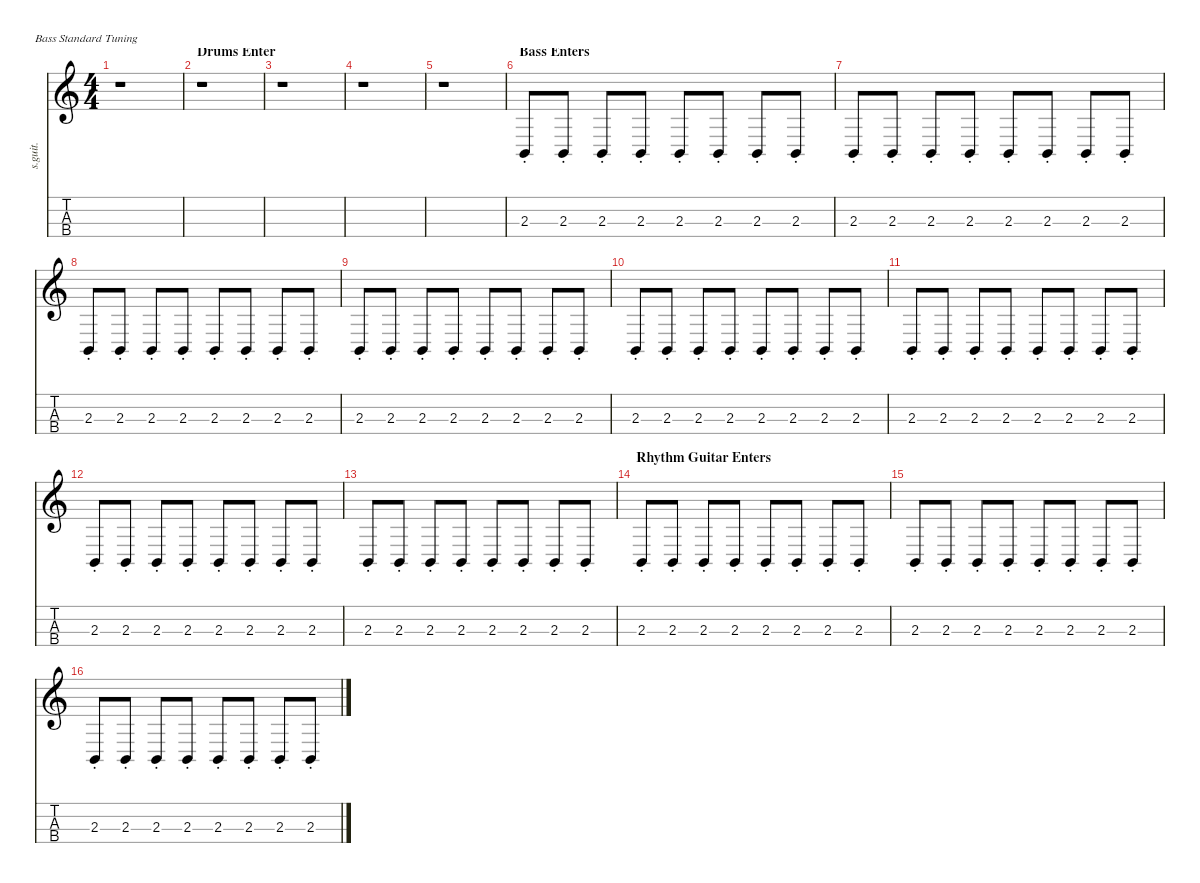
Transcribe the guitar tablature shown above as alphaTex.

\defaultSystemsLayout 4
\hideDynamics
\bracketExtendMode nobrackets
\track ("Cliff Williams" "s.guit.") {instrument electricbasspick}
\staff {score tabs}
\tuning (G2 D2 A1 E1)
\ts (4 4)
\tempo (134 hide)
\clef g2
\ks c
r.1{dy f} |
\section ("" "Drums Enter")
r.1 |
r.1 |
r.1 |
r.1 |
\section ("" "Bass Enters")
2.3{st}.8{lyrics (0 "") lyrics (1 "") lyrics (2 "") lyrics (3 "") lyrics (4 "")} 2.3{st}.8{lyrics (0 "") lyrics (1 "") lyrics (2 "") lyrics (3 "") lyrics (4 "")} 2.3{st}.8{lyrics (0 "") lyrics (1 "") lyrics (2 "") lyrics (3 "") lyrics (4 "")} 2.3{st}.8{lyrics (0 "") lyrics (1 "") lyrics (2 "") lyrics (3 "") lyrics (4 "")} 2.3{st}.8{lyrics (0 "") lyrics (1 "") lyrics (2 "") lyrics (3 "") lyrics (4 "")} 2.3{st}.8{lyrics (0 "") lyrics (1 "") lyrics (2 "") lyrics (3 "") lyrics (4 "")} 2.3{st}.8{lyrics (0 "") lyrics (1 "") lyrics (2 "") lyrics (3 "") lyrics (4 "")} 2.3{st}.8{lyrics (0 "") lyrics (1 "") lyrics (2 "") lyrics (3 "") lyrics (4 "")} |
2.3{st}.8{lyrics (0 "") lyrics (1 "") lyrics (2 "") lyrics (3 "") lyrics (4 "")} 2.3{st}.8{lyrics (0 "") lyrics (1 "") lyrics (2 "") lyrics (3 "") lyrics (4 "")} 2.3{st}.8{lyrics (0 "") lyrics (1 "") lyrics (2 "") lyrics (3 "") lyrics (4 "")} 2.3{st}.8{lyrics (0 "") lyrics (1 "") lyrics (2 "") lyrics (3 "") lyrics (4 "")} 2.3{st}.8{lyrics (0 "") lyrics (1 "") lyrics (2 "") lyrics (3 "") lyrics (4 "")} 2.3{st}.8{lyrics (0 "") lyrics (1 "") lyrics (2 "") lyrics (3 "") lyrics (4 "")} 2.3{st}.8{lyrics (0 "") lyrics (1 "") lyrics (2 "") lyrics (3 "") lyrics (4 "")} 2.3{st}.8{lyrics (0 "") lyrics (1 "") lyrics (2 "") lyrics (3 "") lyrics (4 "")} |
2.3{st}.8{lyrics (0 "") lyrics (1 "") lyrics (2 "") lyrics (3 "") lyrics (4 "")} 2.3{st}.8{lyrics (0 "") lyrics (1 "") lyrics (2 "") lyrics (3 "") lyrics (4 "")} 2.3{st}.8{lyrics (0 "") lyrics (1 "") lyrics (2 "") lyrics (3 "") lyrics (4 "")} 2.3{st}.8{lyrics (0 "") lyrics (1 "") lyrics (2 "") lyrics (3 "") lyrics (4 "")} 2.3{st}.8{lyrics (0 "") lyrics (1 "") lyrics (2 "") lyrics (3 "") lyrics (4 "")} 2.3{st}.8{lyrics (0 "") lyrics (1 "") lyrics (2 "") lyrics (3 "") lyrics (4 "")} 2.3{st}.8{lyrics (0 "") lyrics (1 "") lyrics (2 "") lyrics (3 "") lyrics (4 "")} 2.3{st}.8{lyrics (0 "") lyrics (1 "") lyrics (2 "") lyrics (3 "") lyrics (4 "")} |
2.3{st}.8{lyrics (0 "") lyrics (1 "") lyrics (2 "") lyrics (3 "") lyrics (4 "")} 2.3{st}.8{lyrics (0 "") lyrics (1 "") lyrics (2 "") lyrics (3 "") lyrics (4 "")} 2.3{st}.8{lyrics (0 "") lyrics (1 "") lyrics (2 "") lyrics (3 "") lyrics (4 "")} 2.3{st}.8{lyrics (0 "") lyrics (1 "") lyrics (2 "") lyrics (3 "") lyrics (4 "")} 2.3{st}.8{lyrics (0 "") lyrics (1 "") lyrics (2 "") lyrics (3 "") lyrics (4 "")} 2.3{st}.8{lyrics (0 "") lyrics (1 "") lyrics (2 "") lyrics (3 "") lyrics (4 "")} 2.3{st}.8{lyrics (0 "") lyrics (1 "") lyrics (2 "") lyrics (3 "") lyrics (4 "")} 2.3{st}.8{lyrics (0 "") lyrics (1 "") lyrics (2 "") lyrics (3 "") lyrics (4 "")} |
2.3{st}.8{lyrics (0 "") lyrics (1 "") lyrics (2 "") lyrics (3 "") lyrics (4 "")} 2.3{st}.8{lyrics (0 "") lyrics (1 "") lyrics (2 "") lyrics (3 "") lyrics (4 "")} 2.3{st}.8{lyrics (0 "") lyrics (1 "") lyrics (2 "") lyrics (3 "") lyrics (4 "")} 2.3{st}.8{lyrics (0 "") lyrics (1 "") lyrics (2 "") lyrics (3 "") lyrics (4 "")} 2.3{st}.8{lyrics (0 "") lyrics (1 "") lyrics (2 "") lyrics (3 "") lyrics (4 "")} 2.3{st}.8{lyrics (0 "") lyrics (1 "") lyrics (2 "") lyrics (3 "") lyrics (4 "")} 2.3{st}.8{lyrics (0 "") lyrics (1 "") lyrics (2 "") lyrics (3 "") lyrics (4 "")} 2.3{st}.8{lyrics (0 "") lyrics (1 "") lyrics (2 "") lyrics (3 "") lyrics (4 "")} |
2.3{st}.8{lyrics (0 "") lyrics (1 "") lyrics (2 "") lyrics (3 "") lyrics (4 "")} 2.3{st}.8{lyrics (0 "") lyrics (1 "") lyrics (2 "") lyrics (3 "") lyrics (4 "")} 2.3{st}.8{lyrics (0 "") lyrics (1 "") lyrics (2 "") lyrics (3 "") lyrics (4 "")} 2.3{st}.8{lyrics (0 "") lyrics (1 "") lyrics (2 "") lyrics (3 "") lyrics (4 "")} 2.3{st}.8{lyrics (0 "") lyrics (1 "") lyrics (2 "") lyrics (3 "") lyrics (4 "")} 2.3{st}.8{lyrics (0 "") lyrics (1 "") lyrics (2 "") lyrics (3 "") lyrics (4 "")} 2.3{st}.8{lyrics (0 "") lyrics (1 "") lyrics (2 "") lyrics (3 "") lyrics (4 "")} 2.3{st}.8{lyrics (0 "") lyrics (1 "") lyrics (2 "") lyrics (3 "") lyrics (4 "")} |
2.3{st}.8{lyrics (0 "") lyrics (1 "") lyrics (2 "") lyrics (3 "") lyrics (4 "")} 2.3{st}.8{lyrics (0 "") lyrics (1 "") lyrics (2 "") lyrics (3 "") lyrics (4 "")} 2.3{st}.8{lyrics (0 "") lyrics (1 "") lyrics (2 "") lyrics (3 "") lyrics (4 "")} 2.3{st}.8{lyrics (0 "") lyrics (1 "") lyrics (2 "") lyrics (3 "") lyrics (4 "")} 2.3{st}.8{lyrics (0 "") lyrics (1 "") lyrics (2 "") lyrics (3 "") lyrics (4 "")} 2.3{st}.8{lyrics (0 "") lyrics (1 "") lyrics (2 "") lyrics (3 "") lyrics (4 "")} 2.3{st}.8{lyrics (0 "") lyrics (1 "") lyrics (2 "") lyrics (3 "") lyrics (4 "")} 2.3{st}.8{lyrics (0 "") lyrics (1 "") lyrics (2 "") lyrics (3 "") lyrics (4 "")} |
2.3{st}.8{lyrics (0 "") lyrics (1 "") lyrics (2 "") lyrics (3 "") lyrics (4 "")} 2.3{st}.8{lyrics (0 "") lyrics (1 "") lyrics (2 "") lyrics (3 "") lyrics (4 "")} 2.3{st}.8{lyrics (0 "") lyrics (1 "") lyrics (2 "") lyrics (3 "") lyrics (4 "")} 2.3{st}.8{lyrics (0 "") lyrics (1 "") lyrics (2 "") lyrics (3 "") lyrics (4 "")} 2.3{st}.8{lyrics (0 "") lyrics (1 "") lyrics (2 "") lyrics (3 "") lyrics (4 "")} 2.3{st}.8{lyrics (0 "") lyrics (1 "") lyrics (2 "") lyrics (3 "") lyrics (4 "")} 2.3{st}.8{lyrics (0 "") lyrics (1 "") lyrics (2 "") lyrics (3 "") lyrics (4 "")} 2.3{st}.8{lyrics (0 "") lyrics (1 "") lyrics (2 "") lyrics (3 "") lyrics (4 "")} |
\section ("" "Rhythm Guitar Enters")
2.3{st}.8{lyrics (0 "") lyrics (1 "") lyrics (2 "") lyrics (3 "") lyrics (4 "")} 2.3{st}.8{lyrics (0 "") lyrics (1 "") lyrics (2 "") lyrics (3 "") lyrics (4 "")} 2.3{st}.8{lyrics (0 "") lyrics (1 "") lyrics (2 "") lyrics (3 "") lyrics (4 "")} 2.3{st}.8{lyrics (0 "") lyrics (1 "") lyrics (2 "") lyrics (3 "") lyrics (4 "")} 2.3{st}.8{lyrics (0 "") lyrics (1 "") lyrics (2 "") lyrics (3 "") lyrics (4 "")} 2.3{st}.8{lyrics (0 "") lyrics (1 "") lyrics (2 "") lyrics (3 "") lyrics (4 "")} 2.3{st}.8{lyrics (0 "") lyrics (1 "") lyrics (2 "") lyrics (3 "") lyrics (4 "")} 2.3{st}.8{lyrics (0 "") lyrics (1 "") lyrics (2 "") lyrics (3 "") lyrics (4 "")} |
2.3{st}.8{lyrics (0 "") lyrics (1 "") lyrics (2 "") lyrics (3 "") lyrics (4 "")} 2.3{st}.8{lyrics (0 "") lyrics (1 "") lyrics (2 "") lyrics (3 "") lyrics (4 "")} 2.3{st}.8{lyrics (0 "") lyrics (1 "") lyrics (2 "") lyrics (3 "") lyrics (4 "")} 2.3{st}.8{lyrics (0 "") lyrics (1 "") lyrics (2 "") lyrics (3 "") lyrics (4 "")} 2.3{st}.8{lyrics (0 "") lyrics (1 "") lyrics (2 "") lyrics (3 "") lyrics (4 "")} 2.3{st}.8{lyrics (0 "") lyrics (1 "") lyrics (2 "") lyrics (3 "") lyrics (4 "")} 2.3{st}.8{lyrics (0 "") lyrics (1 "") lyrics (2 "") lyrics (3 "") lyrics (4 "")} 2.3{st}.8{lyrics (0 "") lyrics (1 "") lyrics (2 "") lyrics (3 "") lyrics (4 "")} |
2.3{st}.8{lyrics (0 "") lyrics (1 "") lyrics (2 "") lyrics (3 "") lyrics (4 "")} 2.3{st}.8{lyrics (0 "") lyrics (1 "") lyrics (2 "") lyrics (3 "") lyrics (4 "")} 2.3{st}.8{lyrics (0 "") lyrics (1 "") lyrics (2 "") lyrics (3 "") lyrics (4 "")} 2.3{st}.8{lyrics (0 "") lyrics (1 "") lyrics (2 "") lyrics (3 "") lyrics (4 "")} 2.3{st}.8{lyrics (0 "") lyrics (1 "") lyrics (2 "") lyrics (3 "") lyrics (4 "")} 2.3{st}.8{lyrics (0 "") lyrics (1 "") lyrics (2 "") lyrics (3 "") lyrics (4 "")} 2.3{st}.8{lyrics (0 "") lyrics (1 "") lyrics (2 "") lyrics (3 "") lyrics (4 "")} 2.3{st}.8{lyrics (0 "") lyrics (1 "") lyrics (2 "") lyrics (3 "") lyrics (4 "")}
